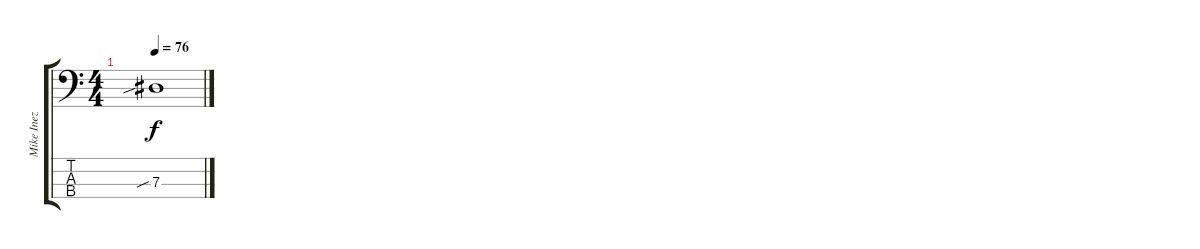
\track ("Mike Inez" "Mike Inez") {instrument electricbassfinger}
\staff {score tabs}
\tuning (Gb2 Db2 Ab1 Eb1) {hide}
\ts (4 4)
\tempo 76
\clef f4
\ks c
7.3{sib}.1{dy f}
